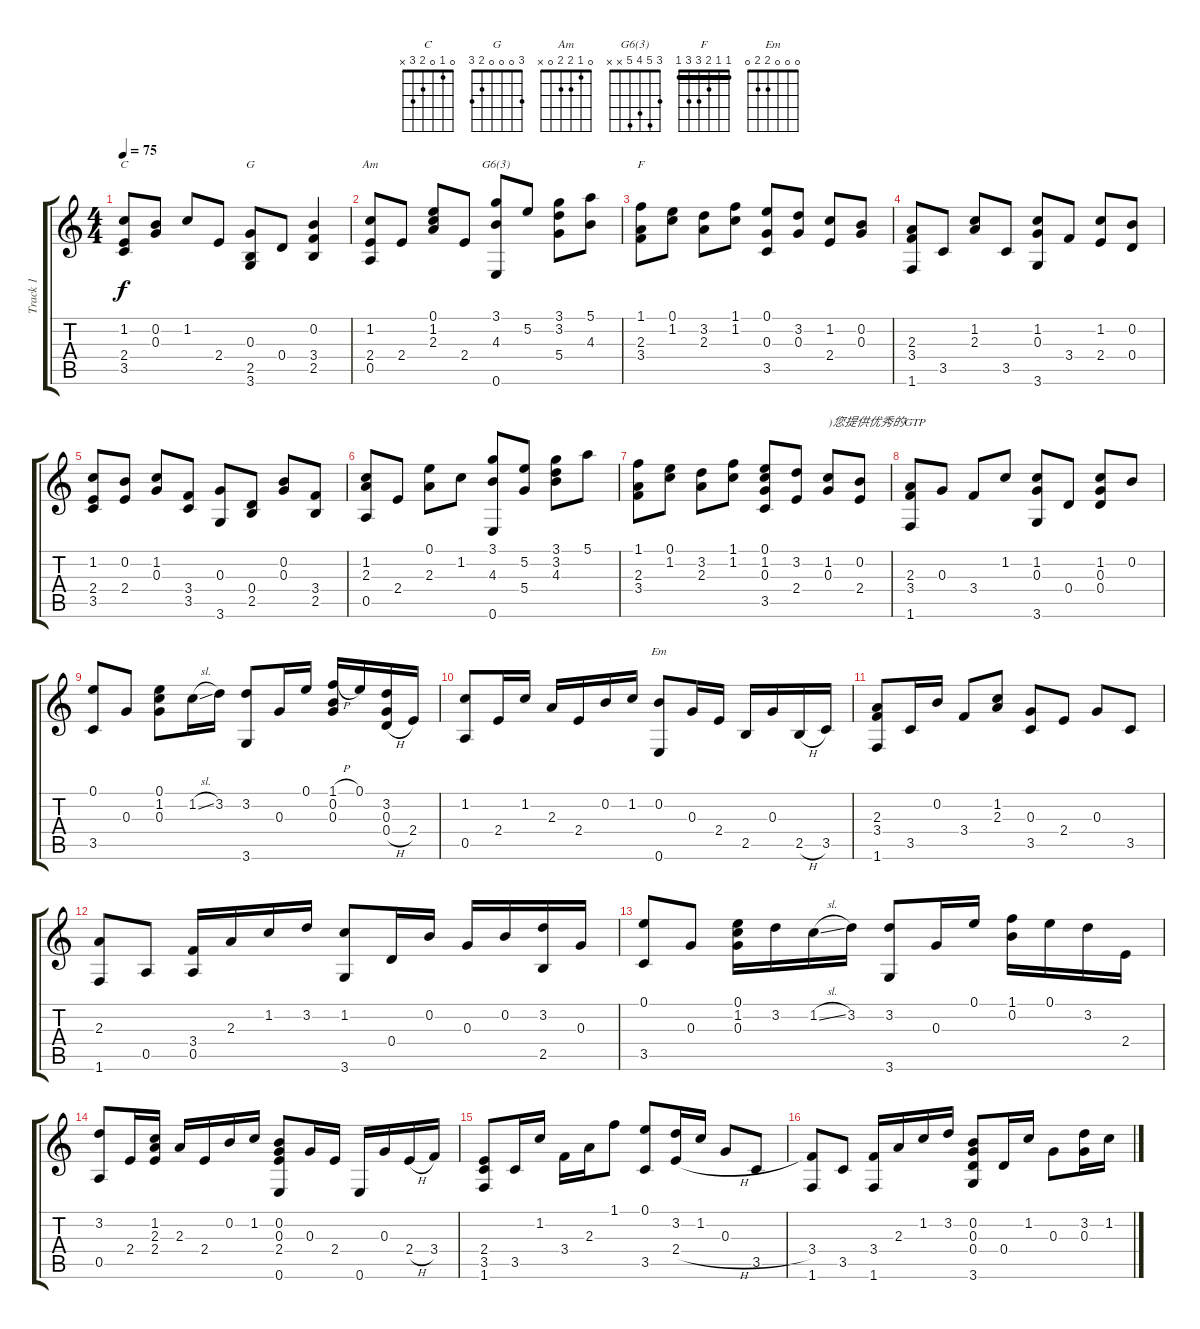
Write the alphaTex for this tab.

\track ("Track 1" "Track 1") {instrument acousticguitarnylon}
\staff {score tabs}
\tuning (E4 B3 G3 D3 A2 E2) {hide}
\chord ("C" 0 1 0 2 3 x)
\chord ("G" 3 0 0 0 2 3)
\chord ("Am" 0 1 2 2 0 x)
\chord ("G6(3)" 3 5 4 5 x x)
\chord ("F" 1 1 2 3 3 1) {barre 1}
\chord ("Em" 0 0 0 2 2 0)
\ts (4 4)
\tempo 75
\clef g2
\ks c
(1.2 2.4 3.5).8{ch "C" dy f} (0.2 0.3).8 1.2.8 2.4.8 (0.3 2.5 3.6).8{ch "G"} 0.4.8 (0.2 3.4 2.5).4 |
(1.2 2.4 0.5).8{ch "Am"} 2.4.8 (0.1 1.2 2.3).8 2.4.8 (3.1 4.3 0.6).8{ch "G6(3)"} 5.2.8 (3.1 3.2 5.4).8 (5.1 4.3).8 |
(1.1 2.3 3.4).8{ch "F"} (0.1 1.2).8 (3.2 2.3).8 (1.1 1.2).8 (0.1 0.3 3.5).8 (3.2 0.3).8 (1.2 2.4).8 (0.2 0.3).8 |
(2.3 3.4 1.6).8 3.5.8 (1.2 2.3).8 3.5.8 (1.2 0.3 3.6).8 3.4.8 (1.2 2.4).8 (0.2 0.4).8 |
(1.2 2.4 3.5).8 (0.2 2.4).8 (1.2 0.3).8 (3.4 3.5).8 (0.3 3.6).8 (0.4 2.5).8 (0.2 0.3).8 (3.4 2.5).8 |
(1.2 2.3 0.5).8 2.4.8 (0.1 2.3).8 1.2.8 (3.1 4.3 0.6).8 (5.2 5.4).8 (3.1 3.2 4.3).8 5.1.8 |
(1.1 2.3 3.4).8 (0.1 1.2).8 (3.2 2.3).8 (1.1 1.2).8 (0.1 1.2 0.3 3.5).8 (3.2 2.4).8 (1.2 0.3).8{txt ")您提供优秀的GTP"} (0.2 2.4).8 |
(2.3 3.4 1.6).8 0.3.8 3.4.8 1.2.8 (1.2 0.3 3.6).8 0.4.8 (1.2 0.3 0.4).8 0.2.8 |
(0.1 3.5).8 0.3.8 (0.1 1.2 0.3).8 1.2{sl}.16 3.2.16 (3.2 3.6).8 0.3.16 0.1.16 (1.1{h} 0.2 0.3).16 0.1.16 (3.2 0.3 0.4{h}).16 2.4.16 |
(1.2 0.5).8 2.4.16 1.2.16 2.3.16 2.4.16 0.2.16 1.2.16 (0.2 0.6).8{ch "Em"} 0.3.16 2.4.16 2.5.16 0.3.16 2.5{h}.16 3.5.16 |
(2.3 3.4 1.6).8 3.5.16 0.2.16 3.4.8 (1.2 2.3).8 (0.3 3.5).8 2.4.8 0.3.8 3.5.8 |
(2.3 1.6).8 0.5.8 (3.4 0.5).16 2.3.16 1.2.16 3.2.16 (1.2 3.6).8 0.4.16 0.2.16 0.3.16 0.2.16 (3.2 2.5).16 0.3.16 |
(0.1 3.5).8 0.3.8 (0.1 1.2 0.3).16 3.2.16 1.2{sl}.16 3.2.16 (3.2 3.6).8 0.3.16 0.1.16 (1.1 0.2).16 0.1.16 3.2.16 2.4.16 |
(3.2 0.5).8 2.4.16 (1.2 2.3 2.4).16 2.3.16 2.4.16 0.2.16 1.2.16 (0.2 0.3 2.4 0.6).8 0.3.16 2.4.16 0.6.16 0.3.16 2.4{h}.16 3.4.16 |
(2.4 3.5 1.6).8 3.5.16 1.2.16 3.4.16 2.3.16 1.1.8 (0.1 3.5).8 (3.2 2.4{h}).16 1.2.16 0.3.8 3.5.8 |
(3.4 1.6).8 3.5.8 (3.4 1.6).16 2.3.16 1.2.16 3.2.16 (0.2 0.3 0.4 3.6).8 0.4.16 1.2.16 0.3.8 (3.2 0.3{h}).16 1.2.16
